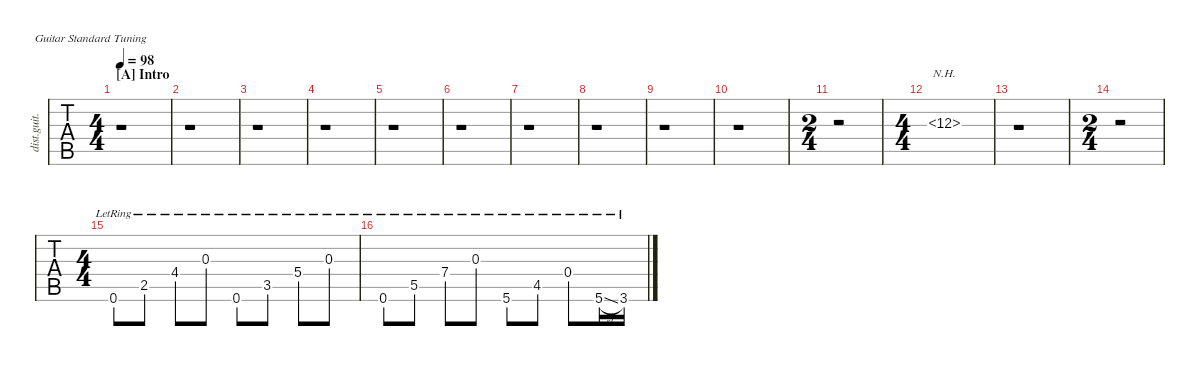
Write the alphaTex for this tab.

\defaultSystemsLayout 4
\hideDynamics
\bracketExtendMode nobrackets
\track ("Clean Guitar (Kirk)" "dist.guit.") {instrument distortionguitar}
\staff {tabs}
\tuning (E4 B3 G3 D3 A2 E2)
\ts (4 4)
\beaming (8 2 2 2 2)
\section ("A" "Intro")
\tempo 98
\clef g2
\ks eminor
r.1{dy p instrument distortionguitar} |
r.1 |
r.1 |
r.1 |
r.1 |
r.1 |
r.1 |
r.1 |
r.1 |
r.1 |
\ts (2 4)
\beaming (8 2 2)
r.2 |
\ts (4 4)
\beaming (8 2 2 2 2)
12.3{nh acc forcenatural}.1 |
r.1 |
\ts (2 4)
\beaming (8 2 2)
r.2 |
\ts (4 4)
\beaming (8 2 2 2 2)
0.6{lr acc forcenatural}.8{dy mf} 2.5{lr acc forcenatural}.8 4.4{lr acc #}.8 0.3{lr acc forcenatural}.8 0.6{lr acc forcenatural}.8 3.5{lr acc forcenatural}.8 5.4{lr acc forcenatural}.8 0.3{lr acc forcenatural}.8 |
0.6{lr acc forcenatural}.8 5.5{lr acc forcenatural}.8 7.4{lr acc forcenatural}.8 0.3{lr acc forcenatural}.8 5.6{lr acc forcenatural}.8 4.5{lr acc #}.8 0.4{lr acc forcenatural}.8 5.6{sl lr acc forcenatural}.16 3.6{lr acc forcenatural}.16
